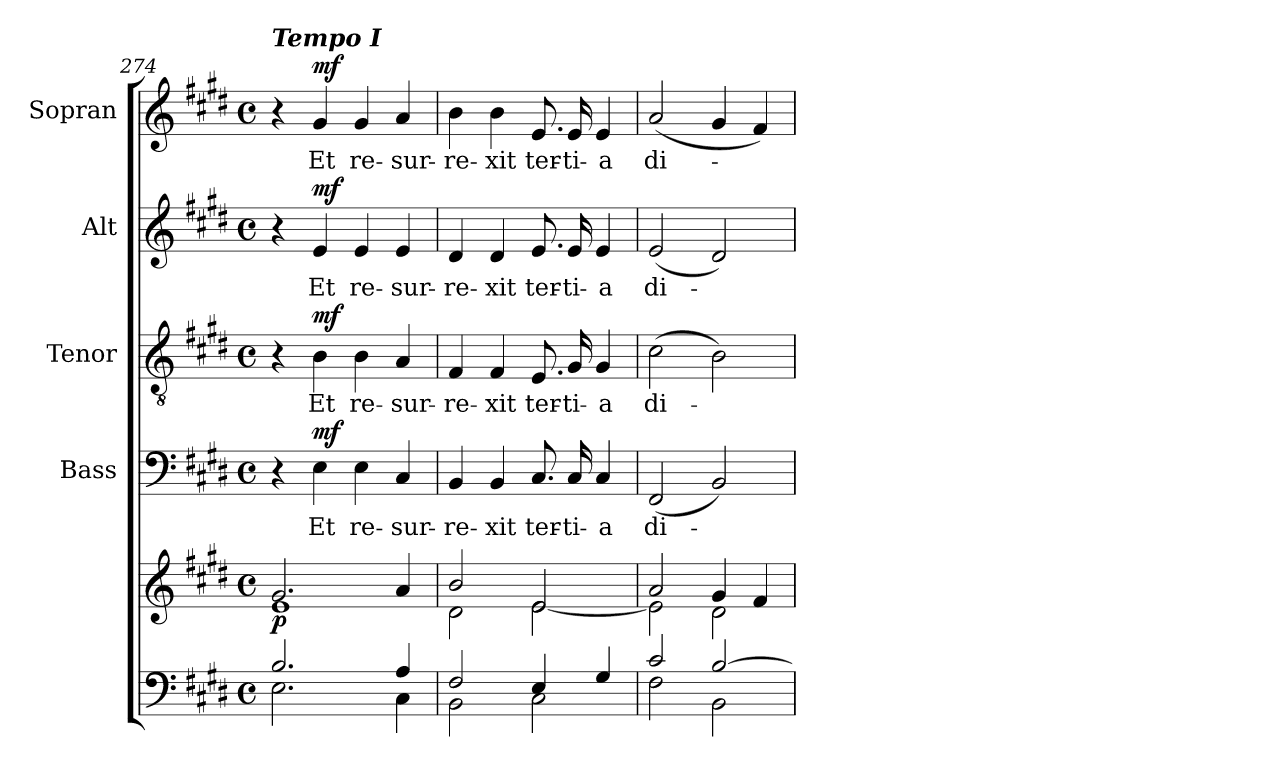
**kern	**kern	**dynam	**kern	**text	**dynam	**kern	**text	**dynam	**kern	**text	**dynam	**kern	**text	**dynam
*part5	*part5	*part5	*part4	*part4	*part4	*part3	*part3	*part3	*part2	*part2	*part2	*part1	*part1	*part1
*staff6	*staff5	*staff5/6	*staff4	*staff4	*staff4	*staff3	*staff3	*staff3	*staff2	*staff2	*staff2	*staff1	*staff1	*staff1
*	*	*	*I"Bass	*	*	*I"Tenor	*	*	*I"Alt	*	*	*I"Sopran	*	*
*	*	*	*I'B.	*	*	*I'T.	*	*	*I'A.	*	*	*I'S.	*	*
*clefF4	*clefG2	*	*clefF4	*	*	*clefGv2	*	*	*clefG2	*	*	*clefG2	*	*
*k[f#c#g#d#]	*k[f#c#g#d#]	*	*k[f#c#g#d#]	*	*	*k[f#c#g#d#]	*	*	*k[f#c#g#d#]	*	*	*k[f#c#g#d#]	*	*
*E:	*E:	*	*E:	*	*	*E:	*	*	*E:	*	*	*E:	*	*
*M4/4	*M4/4	*	*M4/4	*	*	*M4/4	*	*	*M4/4	*	*	*M4/4	*	*
*met(c)	*met(c)	*	*met(c)	*	*	*met(c)	*	*	*met(c)	*	*	*met(c)	*	*
=274	=274	=274	=274	=274	=274	=274	=274	=274	=274	=274	=274	=274	=274	=274
*^	*^	*	*	*	*	*	*	*	*	*	*	*	*	*
!	!	!	!	!	!	!	!	!	!	!	!	!	!	!LO:TX:a:Bi:t=Tempo I	!	!
!	!	!	!	!LO:DY:b	!	!	!	!	!	!	!	!	!	!	!	!
2.B/	2.E\	2.g#/	1e	p	4r	.	.	4r	.	.	4r	.	.	4r	.	.
!	!	!	!	!	!	!LO:LY:b	!LO:DY:a	!	!LO:LY:b	!LO:DY:a	!	!LO:LY:b	!LO:DY:a	!	!LO:LY:b	!LO:DY:a
.	.	.	.	.	4E\	Et	mf	4B\	Et	mf	4e/	Et	mf	4g#/	Et	mf
!	!	!	!	!	!	!LO:LY:b	!	!	!LO:LY:b	!	!	!LO:LY:b	!	!	!LO:LY:b	!
.	.	.	.	.	4E\	re-	.	4B\	re-	.	4e/	re-	.	4g#/	re-	.
!	!	!	!	!	!	!LO:LY:b	!	!	!LO:LY:b	!	!	!LO:LY:b	!	!	!LO:LY:b	!
4A/	4C#\	4a/	.	.	4C#/	-sur-	.	4A/	-sur-	.	4e/	-sur-	.	4a/	-sur-	.
=275	=275	=275	=275	=275	=275	=275	=275	=275	=275	=275	=275	=275	=275	=275	=275	=275
!	!	!	!	!	!	!LO:LY:b	!	!	!LO:LY:b	!	!	!LO:LY:b	!	!	!LO:LY:b	!
2F#/	2BB\	2b/	2d#\	.	4BB/	-re-	.	4F#/	-re-	.	4d#/	-re-	.	4b\	-re-	.
!	!	!	!	!	!	!LO:LY:b	!	!	!LO:LY:b	!	!	!LO:LY:b	!	!	!LO:LY:b	!
.	.	.	.	.	4BB/	-xit	.	4F#/	-xit	.	4d#/	-xit	.	4b\	-xit	.
!	!	!	!	!	!	!LO:LY:b	!	!	!LO:LY:b	!	!	!LO:LY:b	!	!	!LO:LY:b	!
4E/	2C#\	2e/	[<2e\	.	8.C#/	ter-	.	8.E/	ter-	.	8.e/	ter-	.	8.e/	ter-	.
!	!	!	!	!	!	!LO:LY:b	!	!	!LO:LY:b	!	!	!LO:LY:b	!	!	!LO:LY:b	!
.	.	.	.	.	16C#/	-ti-	.	16G#/	-ti-	.	16e/	-ti-	.	16e/	-ti-	.
!	!	!	!	!	!	!LO:LY:b	!	!	!LO:LY:b	!	!	!LO:LY:b	!	!	!LO:LY:b	!
4G#/	.	.	.	.	4C#/	-a	.	4G#/	-a	.	4e/	-a	.	4e/	-a	.
=276	=276	=276	=276	=276	=276	=276	=276	=276	=276	=276	=276	=276	=276	=276	=276	=276
!	!	!	!	!	!	!LO:LY:b	!	!	!LO:LY:b	!	!	!LO:LY:b	!	!	!LO:LY:b	!
2c#/	2F#\	2a/	2e\]	.	(<2FF#/	di-	.	(>2c#\	di-	.	(<2e/	di-	.	(<2a/	di-	.
[>2B/	2BB\	4g#/	2d#\	.	2BB/)	.	.	2B\)	.	.	2d#/)	.	.	4g#/	.	.
.	.	4f#/	.	.	.	.	.	.	.	.	.	.	.	4f#/)	.	.
*v	*v	*	*	*	*	*	*	*	*	*	*	*	*	*	*	*
*	*v	*v	*	*	*	*	*	*	*	*	*	*	*	*	*
=	=	=	=	=	=	=	=	=	=	=	=	=	=	=
*-	*-	*-	*-	*-	*-	*-	*-	*-	*-	*-	*-	*-	*-	*-
